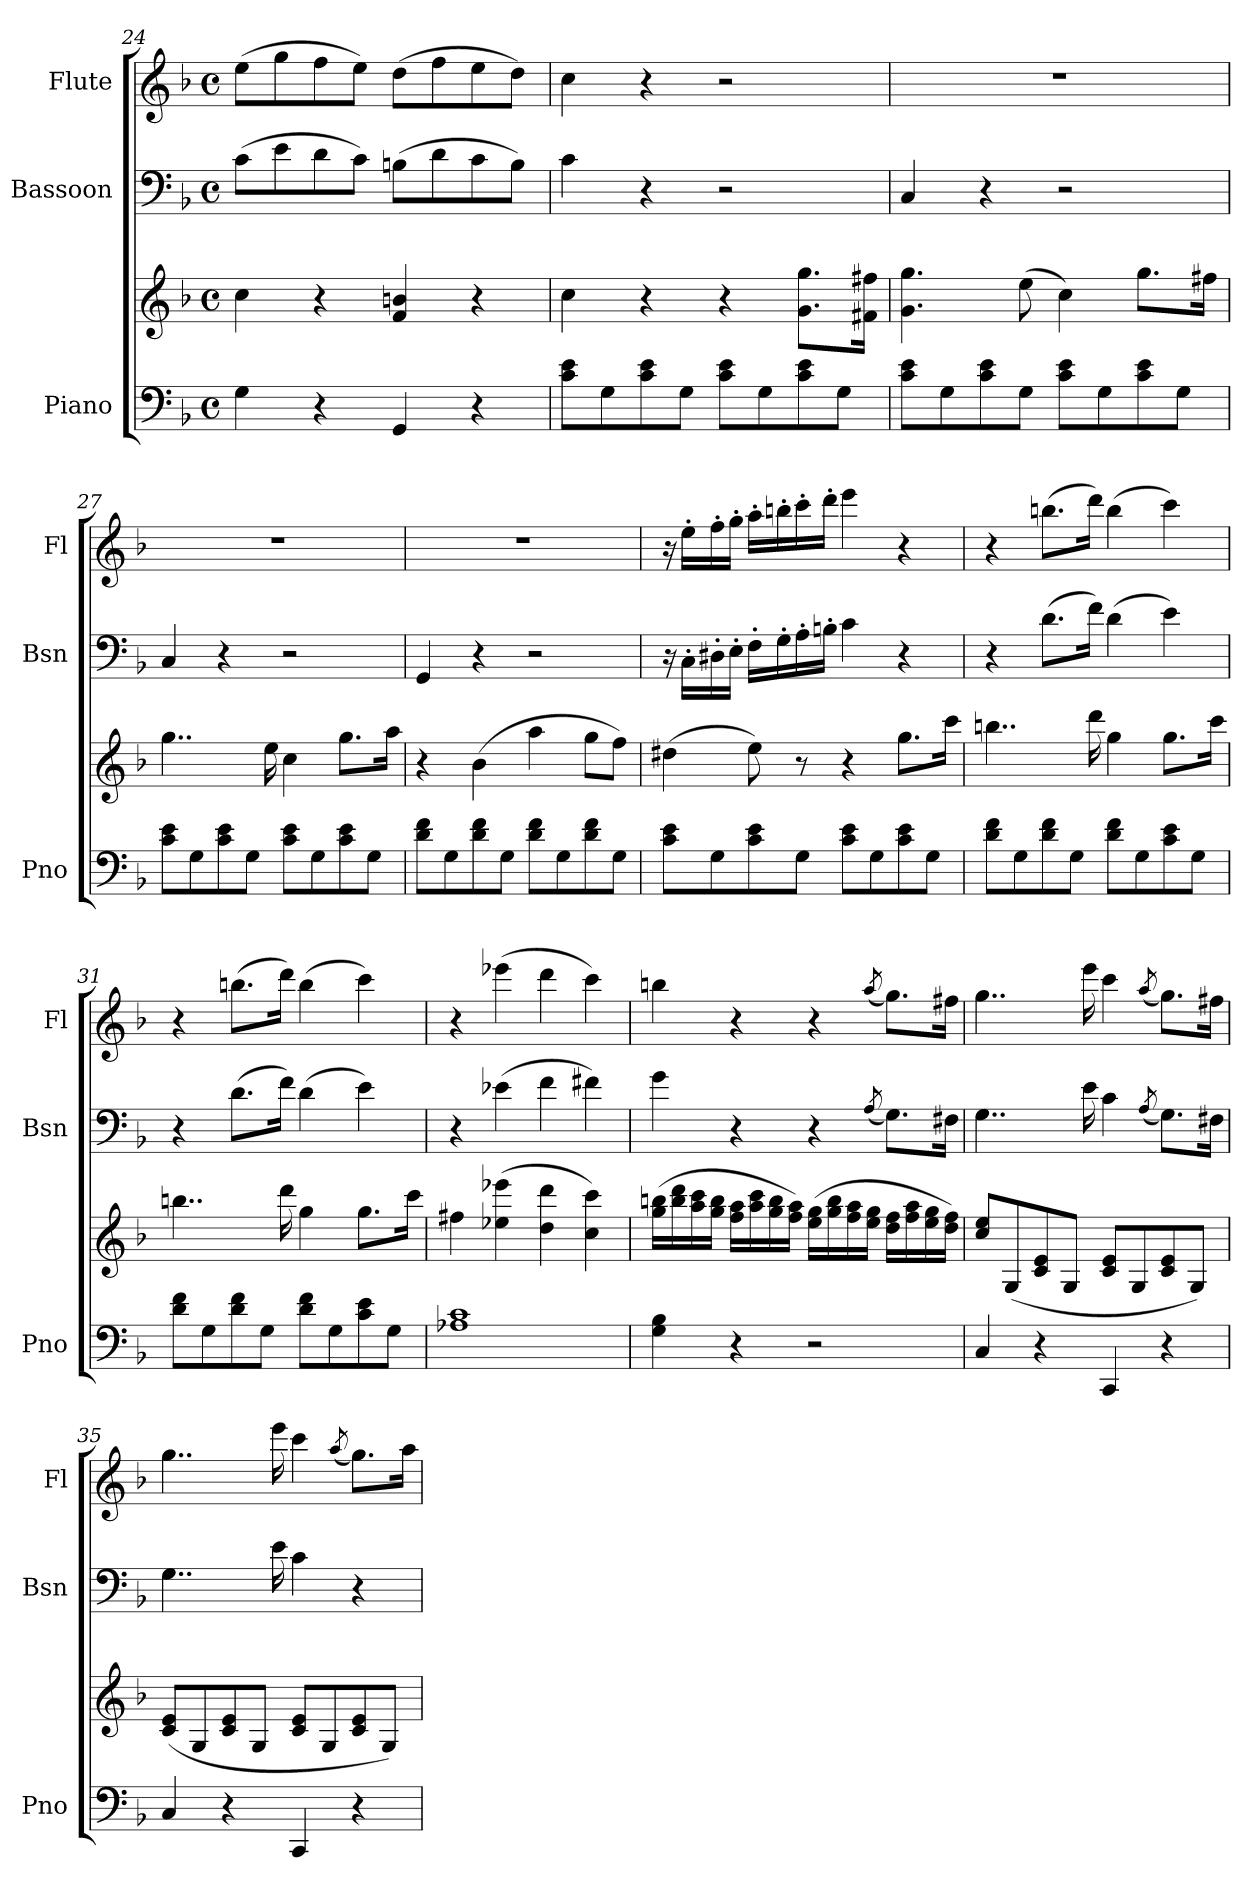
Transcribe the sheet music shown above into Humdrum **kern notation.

**kern	**kern	**kern	**kern
*part3	*part3	*part2	*part1
*staff4	*staff3	*staff2	*staff1
*I"Piano	*	*I"Bassoon	*I"Flute
*I'Pno	*	*I'Bsn	*I'Fl
*clefF4	*clefG2	*clefF4	*clefG2
*k[b-]	*k[b-]	*k[b-]	*k[b-]
*M4/4	*M4/4	*M4/4	*M4/4
*met(c)	*met(c)	*met(c)	*met(c)
=24	=24	=24	=24
4G\	4cc\	(>8c\L	(>8ee\L
.	.	8e\	8gg\
4r	4r	8d\	8ff\
.	.	8c\J)	8ee\J)
4GG/	4f/ 4bn/	(>8Bn\L	(>8dd\L
.	.	8d\	8ff\
4r	4r	8c\	8ee\
.	.	8B\J)	8dd\J)
!!LO:LB:g=z
=25	=25	=25	=25
8c\ 8e\L	4cc\	4c\	4cc\
8G\	.	.	.
8c\ 8e\	4r	4r	4r
8G\J	.	.	.
8c\ 8e\L	4r	2r	2r
8G\	.	.	.
8c\ 8e\	8.g\ 8.gg\L	.	.
8G\J	.	.	.
.	16f#X\ 16ff#X\Jk	.	.
=26	=26	=26	=26
8c\ 8e\L	4.g\ 4.gg\	4C/	1r
8G\	.	.	.
8c\ 8e\	.	4r	.
8G\J	(>8ee\	.	.
8c\ 8e\L	4cc\)	2r	.
8G\	.	.	.
8c\ 8e\	8.gg\L	.	.
8G\J	.	.	.
.	16ff#X\Jk	.	.
=27	=27	=27	=27
8c\ 8e\L	4..gg\	4C/	1r
8G\	.	.	.
8c\ 8e\	.	4r	.
8G\J	.	.	.
.	16ee\	.	.
8c\ 8e\L	4cc\	2r	.
8G\	.	.	.
8c\ 8e\	8.gg\L	.	.
8G\J	.	.	.
.	16aa\Jk	.	.
=28	=28	=28	=28
8d\ 8f\L	4r	4GG/	1r
8G\	.	.	.
8d\ 8f\	(>4b-\	4r	.
8G\J	.	.	.
8d\ 8f\L	4aa\	2r	.
8G\	.	.	.
8d\ 8f\	8gg\L	.	.
8G\J	8ff\J)	.	.
=29	=29	=29	=29
8c\ 8e\L	(>4dd#X\	16r	16r
.	.	16C'\LL	16ee'\LL
8G\	.	16D#X'\	16ff'\
.	.	16E'\JJ	16gg'\JJ
8c\ 8e\	8ee\)	16F'\LL	16aa'\LL
.	.	16G'\	16bbn'\
8G\J	8r	16A'\	16ccc'\
.	.	16Bn'\JJ	16ddd'\JJ
8c\ 8e\L	4r	4c\	4eee\
8G\	.	.	.
8c\ 8e\	8.gg\L	4r	4r
8G\J	.	.	.
.	16ccc\Jk	.	.
!!LO:LB:g=z
=30	=30	=30	=30
8d\ 8f\L	4..bbn\	4r	4r
8G\	.	.	.
8d\ 8f\	.	(>8.d\L	(>8.bbn\L
8G\J	.	.	.
.	16ddd\	16f\Jk)	16ddd\Jk)
8d\ 8f\L	4gg\	(>4d\	(>4bb\
8G\	.	.	.
8c\ 8e\	8.gg\L	4e\)	4ccc\)
8G\J	.	.	.
.	16ccc\Jk	.	.
=31	=31	=31	=31
8d\ 8f\L	4..bbn\	4r	4r
8G\	.	.	.
8d\ 8f\	.	(>8.d\L	(>8.bbn\L
8G\J	.	.	.
.	16ddd\	16f\Jk)	16ddd\Jk)
8d\ 8f\L	4gg\	(>4d\	(>4bb\
8G\	.	.	.
8c\ 8e\	8.gg\L	4e\)	4ccc\)
8G\J	.	.	.
.	16ccc\Jk	.	.
=32	=32	=32	=32
1A-X 1c	4ff#X\	4r	4r
.	(>4ee-X\ 4eee-X\	(>4e-X\	(>4eee-X\
.	4dd\ 4ddd\	4f\	4ddd\
.	4cc\ 4ccc\)	4f#X\)	4ccc\)
=33	=33	=33	=33
4G\ 4B-\	(>16gg\ 16bbn\LL	4g\	4bbn\
.	16bb\ 16ddd\	.	.
.	16aa\ 16ccc\	.	.
.	16gg\ 16bb\JJ	.	.
4r	16ff\ 16aa\LL	4r	4r
.	16aa\ 16ccc\	.	.
.	16gg\ 16bb\	.	.
.	16ff\ 16aa\JJ)	.	.
2r	(>16ee\ 16gg\LL	4r	4r
.	16gg\ 16bb\	.	.
.	16ff\ 16aa\	.	.
.	16ee\ 16gg\JJ	.	.
.	.	(<8qA/	(<8qaa/
.	16dd\ 16ff\LL	8.G\L)	8.gg\L)
.	16ff\ 16aa\	.	.
.	16ee\ 16gg\	.	.
.	16dd\ 16ff\JJ)	16F#X\Jk	16ff#X\Jk
!!LO:PB:g=z
=34	=34	=34	=34
4C/	8cc/ 8ee/L	4..G\	4..gg\
.	(<8G/	.	.
4r	8c/ 8e/	.	.
.	8G/J	.	.
.	.	16e\	16eee\
4CC/	8c/ 8e/L	4c\	4ccc\
.	8G/	.	.
.	.	(<8qA/	(<8qaa/
4r	8c/ 8e/	8.G\L)	8.gg\L)
.	8G/J)	.	.
.	.	16F#X\Jk	16ff#X\Jk
=35	=35	=35	=35
4C/	(<8c/ 8e/L	4..G\	4..gg\
.	8G/	.	.
4r	8c/ 8e/	.	.
.	8G/J	.	.
.	.	16e\	16eee\
4CC/	8c/ 8e/L	4c\	4ccc\
.	8G/	.	.
.	.	.	(<8qaa/
4r	8c/ 8e/	4r	8.gg\L)
.	8G/J)	.	.
.	.	.	16aa\Jk
=	=	=	=
*-	*-	*-	*-
